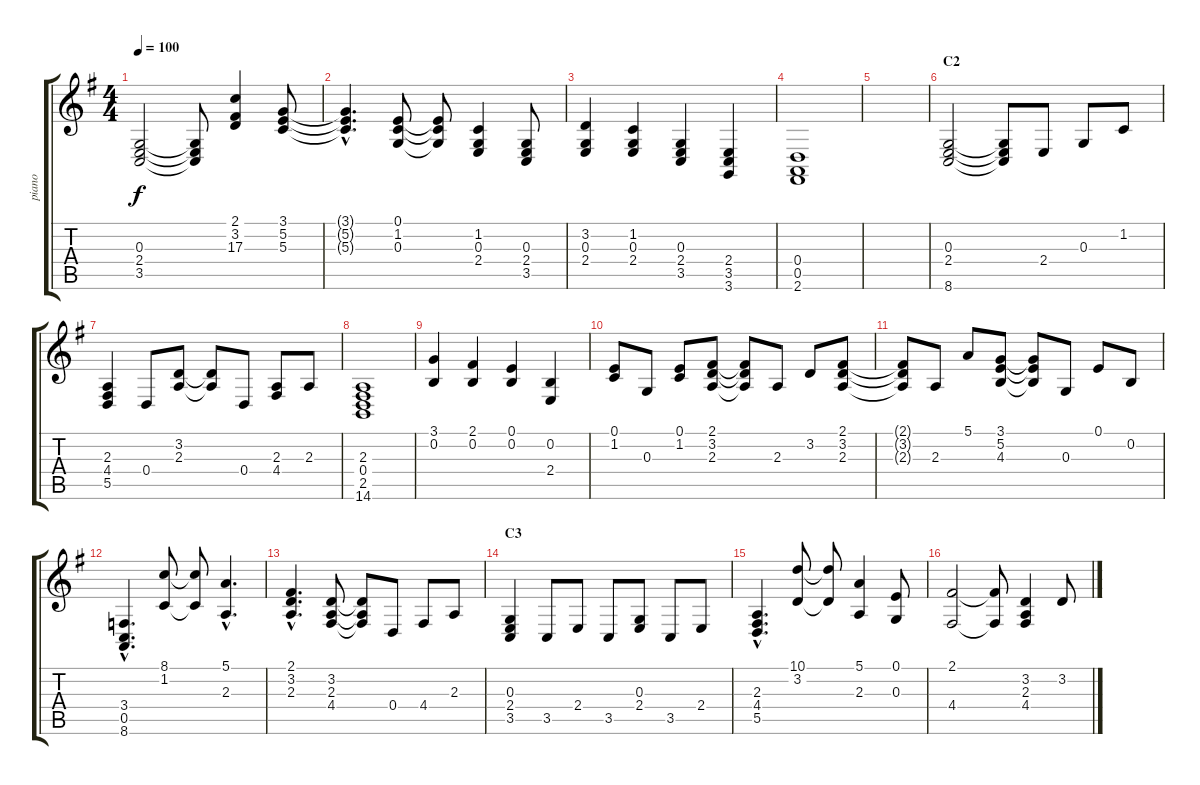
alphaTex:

\track ("piano" "piano") {instrument acousticgrandpiano}
\staff {score tabs}
\tuning (E4 B3 G3 D3 A2 E2) {hide}
\ts (4 4)
\tempo 100
\clef g2
\ks g
(0.3 2.4 3.5).2{dy f} (0.3{t} 2.4{t} 3.5{t}).8 (2.1 3.2 17.3).4 (3.1 5.2 5.3).8 |
(3.1{hac t} 5.2{hac t} 5.3{hac t}).4{d} (0.1 1.2 0.3).8 (0.1{t} 1.2{t} 0.3{t}).8 (1.2 0.3 2.4).4 (0.3 2.4 3.5).8 |
(3.2 0.3 2.4).4 (1.2 0.3 2.4).4 (0.3 2.4 3.5).4 (2.4 3.5 3.6).4 |
(0.4 0.5 2.6).1 |
|
\section ("" "C2")
(0.3 2.4 8.6).2 (0.3{t} 2.4{t} 8.6{t}).8 2.4.8 0.3.8 1.2.8 |
(2.3 4.4 5.5).4 0.4.8 (3.2 2.3).8 (3.2{t} 2.3{t}).8 0.4.8 (2.3 4.4).8 2.3.8 |
(2.3 0.4 2.5 14.6).1 |
(3.1 0.2).4 (2.1 0.2).4 (0.1 0.2).4 (0.2 2.4).4 |
(0.1 1.2).8 0.3.8 (0.1 1.2).8 (2.1 3.2 2.3).8 (2.1{t} 3.2{t} 2.3{t}).8 2.3.8 3.2.8 (2.1 3.2 2.3).8 |
(2.1{t} 3.2{t} 2.3{t}).8 2.3.8 5.1.8 (3.1 5.2 4.3).8 (3.1{t} 5.2{t} 4.3{t}).8 0.3.8 0.1.8 0.2.8 |
(3.4{hac} 0.5{hac} 8.6{hac}).4{d} (8.1 1.2).8 (8.1{t} 1.2{t}).8 (5.1{hac} 2.3{hac}).4{d} |
(2.1{hac} 3.2{hac} 2.3{hac}).4{d} (3.2 2.3 4.4).8 (3.2{t} 2.3{t} 4.4{t}).8 0.4.8 4.4.8 2.3.8 |
\section ("" "C3")
(0.3 2.4 3.5).4 3.5.8 2.4.8 3.5.8 (0.3 2.4).8 3.5.8 2.4.8 |
(2.3{hac} 4.4{hac} 5.5{hac}).4{d} (10.1 3.2).8 (10.1{t} 3.2{t}).8 (5.1 2.3).4 (0.1 0.3).8 |
(2.1 4.4).2 (2.1{t} 4.4{t}).8 (3.2 2.3 4.4).4 3.2.8
